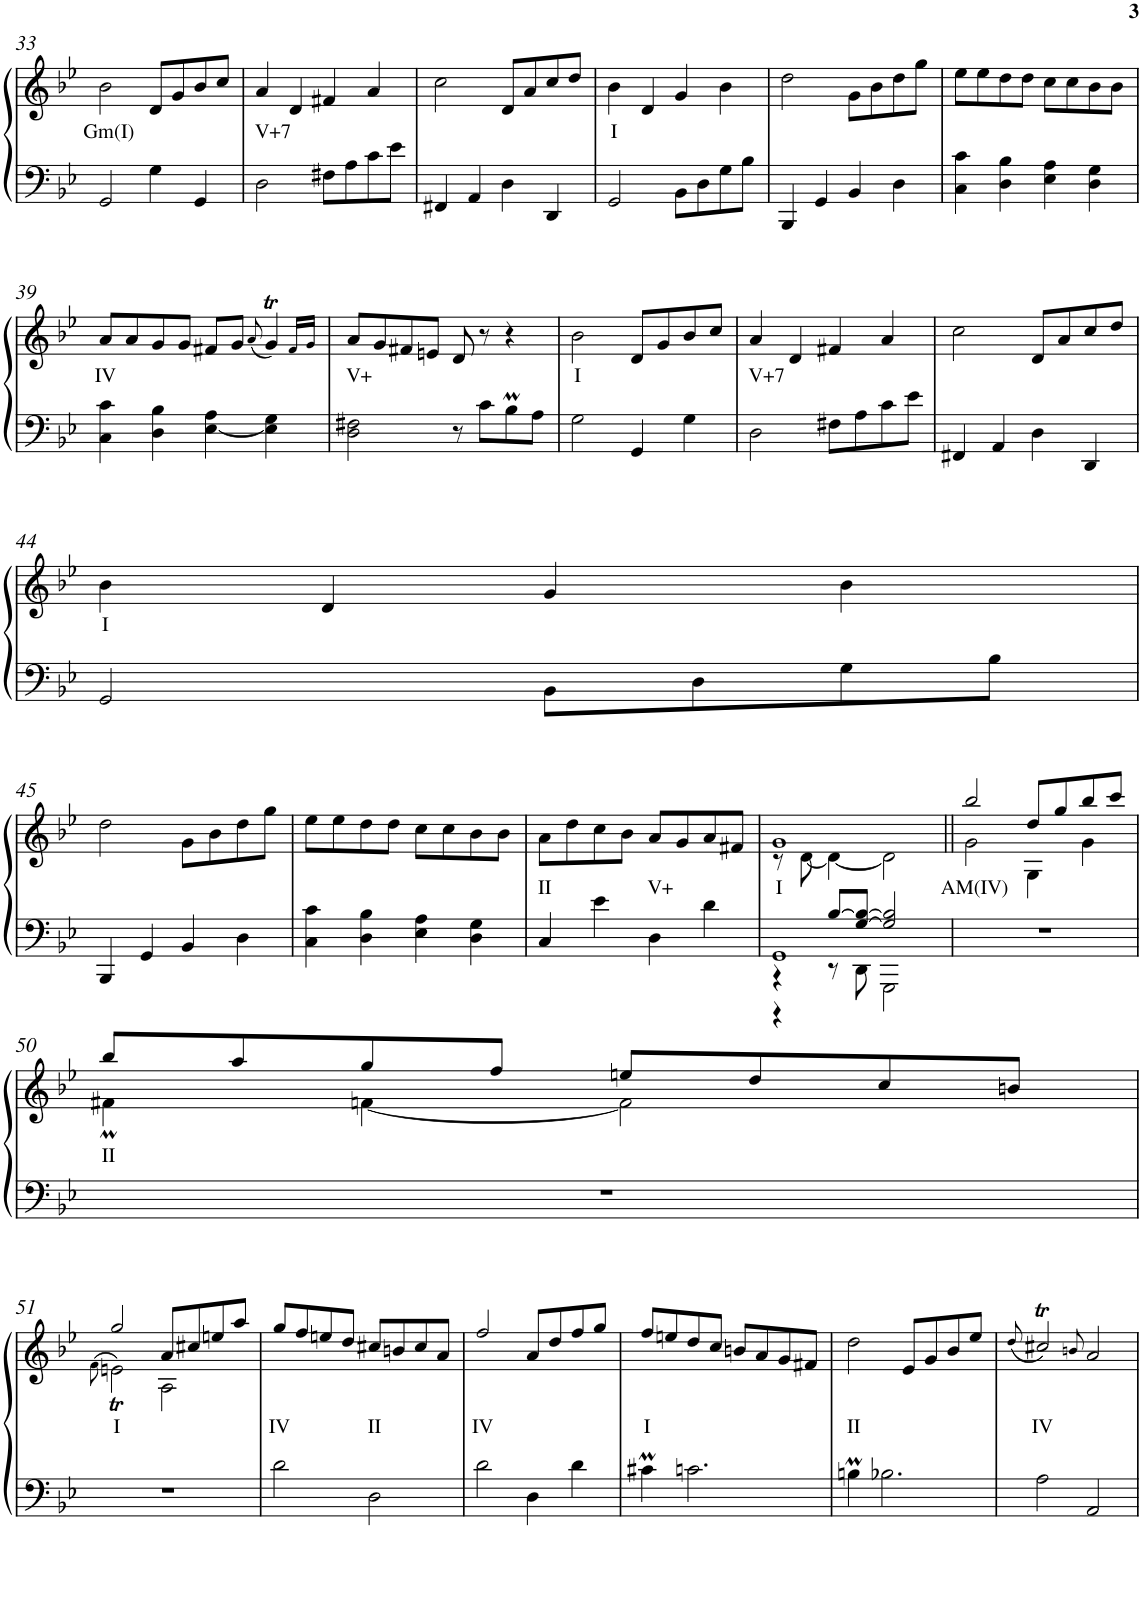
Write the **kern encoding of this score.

**kern	**kern	**text
*part1	*part1	*part1
*staff2	*staff1	*staff1
*I"Piano	*	*
*I'Pia.	*	*
!!LO:PB:g=z
*clefF4	*clefG2	*
*k[b-e-]	*k[b-e-]	*
*M2/2	*M2/2	*
*met(c|)	*met(c|)	*
=33	=33	=33
!	!	!LO:LY:b
2GG/	2b-\	Gm(I)
4G\	8d/L	.
.	8g/	.
4GG/	8b-/	.
.	8cc/J	.
=34	=34	=34
!	!	!LO:LY:b
2D\	4a/	V+7
.	4d/	.
8F#X\L	4f#X/	.
8A\	.	.
8c\	4a/	.
8e-\J	.	.
=35	=35	=35
4FF#X/	2cc\	.
4AA/	.	.
4D\	8d/L	.
.	8a/	.
4DD/	8cc/	.
.	8dd/J	.
=36	=36	=36
!	!	!LO:LY:b
2GG/	4b-\	I
.	4d/	.
8BB-\L	4g/	.
8D\	.	.
8G\	4b-\	.
8B-\J	.	.
=37	=37	=37
4BBB-/	2dd\	.
4GG/	.	.
4BB-/	8g\L	.
.	8b-\	.
4D\	8dd\	.
.	8gg\J	.
=38	=38	=38
4C\ 4c\	8ee-\L	.
.	8ee-\	.
4D\ 4B-\	8dd\	.
.	8dd\J	.
4E-\ 4A\	8cc\L	.
.	8cc\	.
4D\ 4G\	8b-\	.
.	8b-\J	.
!!LO:LB:g=z
=39	=39	=39
!	!	!LO:LY:b
*	*^	*
*	*	*^	*
4C\ 4c\	8a/L	2.ryy	2..ryy	IV
.	8a/	.	.	.
4D\ 4B-\	8g/	.	.	.
.	8g/J	.	.	.
[4E-\ 4A\	8f#X/L	.	.	.
.	8g/J	.	.	.
.	(<8qa/	.	.	.
4E-\] 4G\	4gT/)	8ryy	.	.
.	.	8ryy	16f#/LL	.
.	.	.	16g/JJ	.
=40	=40	=40	=40	=40
!	!	!	!	!LO:LY:b
*	*v	*v	*v	*
2D\ 2F#X\	8a/L	V+
.	8g/	.
.	8f#X/	.
.	8en/J	.
8r	8d/	.
8c\L	8r	.
8B-M\	4r	.
8A\J	.	.
=41	=41	=41
!	!	!LO:LY:b
2G\	2b-\	I
4GG/	8d/L	.
.	8g/	.
4G\	8b-/	.
.	8cc/J	.
=42	=42	=42
!	!	!LO:LY:b
2D\	4a/	V+7
.	4d/	.
8F#X\L	4f#X/	.
8A\	.	.
8c\	4a/	.
8e-\J	.	.
=43	=43	=43
4FF#X/	2cc\	.
4AA/	.	.
4D\	8d/L	.
.	8a/	.
4DD/	8cc/	.
.	8dd/J	.
!!LO:LB:g=z
=44	=44	=44
!	!	!LO:LY:b
2GG/	4b-\	I
.	4d/	.
8BB-\L	4g/	.
8D\	.	.
8G\	4b-\	.
8B-\J	.	.
!!LO:LB:g=z
=45	=45	=45
4BBB-/	2dd\	.
4GG/	.	.
4BB-/	8g\L	.
.	8b-\	.
4D\	8dd\	.
.	8gg\J	.
=46	=46	=46
4C\ 4c\	8ee-\L	.
.	8ee-\	.
4D\ 4B-\	8dd\	.
.	8dd\J	.
4E-\ 4A\	8cc\L	.
.	8cc\	.
4D\ 4G\	8b-\	.
.	8b-\J	.
=47	=47	=47
!	!	!LO:LY:b
4C/	8a\L	II
.	8dd\	.
4e-\	8cc\	.
.	8b-\J	.
!	!	!LO:LY:b
4D\	8a/L	V+
.	8g/	.
4d\	8a/	.
.	8f#X/J	.
=48	=48	=48
*^	*	*
*	*^	*	*
!	!	!	!	!LO:LY:b
*	*	*	*^	*
1GG	4r	4r	1g	8r	I
.	.	.	.	[8d\	.
.	8r	[8B-/L	.	4d\_	.
.	8DD\	[8G/ 8B-/_J	.	.	.
.	2GGG\	2G/] 2B-/]	.	2d\]	.
=49||	=49||	=49||	=49||	=49||	=49||
!	!	!	!	!	!LO:LY:b
*v	*v	*v	*	*	*
1r	2bb-/	2g\	AM(IV)
.	8dd/L	4G\	.
.	8gg/	.	.
.	8bb-/	4g\	.
.	8ccc/J	.	.
!!LO:LB:g=z	!!
=50	=50	=50	=50
!	!	!	!LO:LY:b
1r	8bb-/L	4f#Xm\	II
.	8aa/	.	.
.	8gg/	[4fn\	.
.	8ff/J	.	.
.	8een/L	2f\]	.
.	8dd/	.	.
.	8cc/	.	.
.	8bn/J	.	.
!!LO:LB:g=z	!!
=51	=51	=51	=51
.	.	(>8qf\	.
!	!	!	!LO:LY:b
1r	2gg/	2ent\)	I
.	8a/L	2A\	.
.	8cc#X/	.	.
.	8een/	.	.
.	8aa/J	.	.
*	*v	*v	*
=52	=52	=52
!	!	!LO:LY:b
2d\	8gg/L	IV
.	8ff/	.
.	8een/	.
.	8dd/J	.
!	!	!LO:LY:b
2D\	8cc#X/L	II
.	8bn/	.
.	8cc#/	.
.	8a/J	.
=53	=53	=53
!	!	!LO:LY:b
2d\	2ff/	IV
4D\	8a/L	.
.	8dd/	.
4d\	8ff/	.
.	8gg/J	.
=54	=54	=54
!	!	!LO:LY:b
4c#Xm\	8ff/L	I
.	8een/	.
2.cn\	8dd/	.
.	8cc/J	.
.	8bn/L	.
.	8a/	.
.	8g/	.
.	8f#X/J	.
=55	=55	=55
!	!	!LO:LY:b
4Bnm\	2dd\	II
2.B-X\	.	.
.	8e-/L	.
.	8g/	.
.	8b-/	.
.	8ee-/J	.
=56	=56	=56
.	(<8qdd/	.
!	!	!LO:LY:b
2A\	2cc#Xt/)	IV
.	8qbn/	.
2AA/	2a/	.
=	=	=
*-	*-	*-
